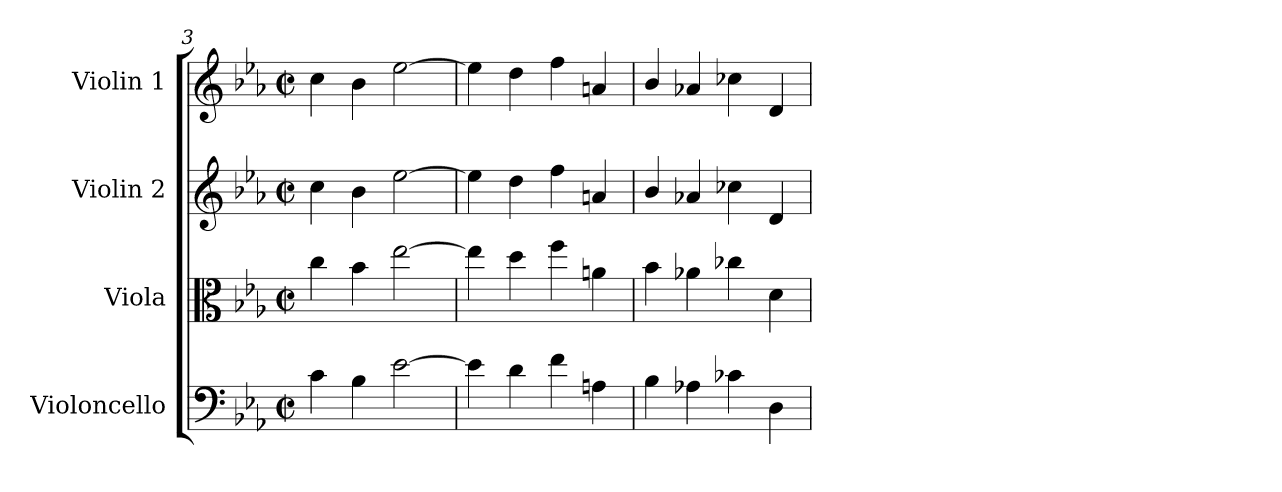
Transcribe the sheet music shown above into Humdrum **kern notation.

**kern	**kern	**kern	**kern
*part4	*part3	*part2	*part1
*staff4	*staff3	*staff2	*staff1
*I"Violoncello	*I"Viola	*I"Violin 2	*I"Violin 1
*I'Vc	*I'Vla	*I'Vln	*I'Vln
*clefF4	*clefC3	*clefG2	*clefG2
*k[b-e-a-]	*k[b-e-a-]	*k[b-e-a-]	*k[b-e-a-]
*M2/2	*M2/2	*M2/2	*M2/2
*met(c|)	*met(c|)	*met(c|)	*met(c|)
=3	=3	=3	=3
4c\	4cc\	4cc\	4cc\
4B-\	4b-\	4b-\	4b-\
[2e-\	[2ee-\	[2ee-\	[2ee-\
=4	=4	=4	=4
4e-\]	4ee-\]	4ee-\]	4ee-\]
4d\	4dd\	4dd\	4dd\
4f\	4ff\	4ff\	4ff\
4An\	4an\	4an/	4an/
=5	=5	=5	=5
4B-\	4b-\	4b-/	4b-/
4A-X\	4a-X\	4a-X/	4a-X/
4c-X\	4cc-X\	4cc-X\	4cc-X\
4D\	4d\	4d/	4d/
=	=	=	=
*-	*-	*-	*-
